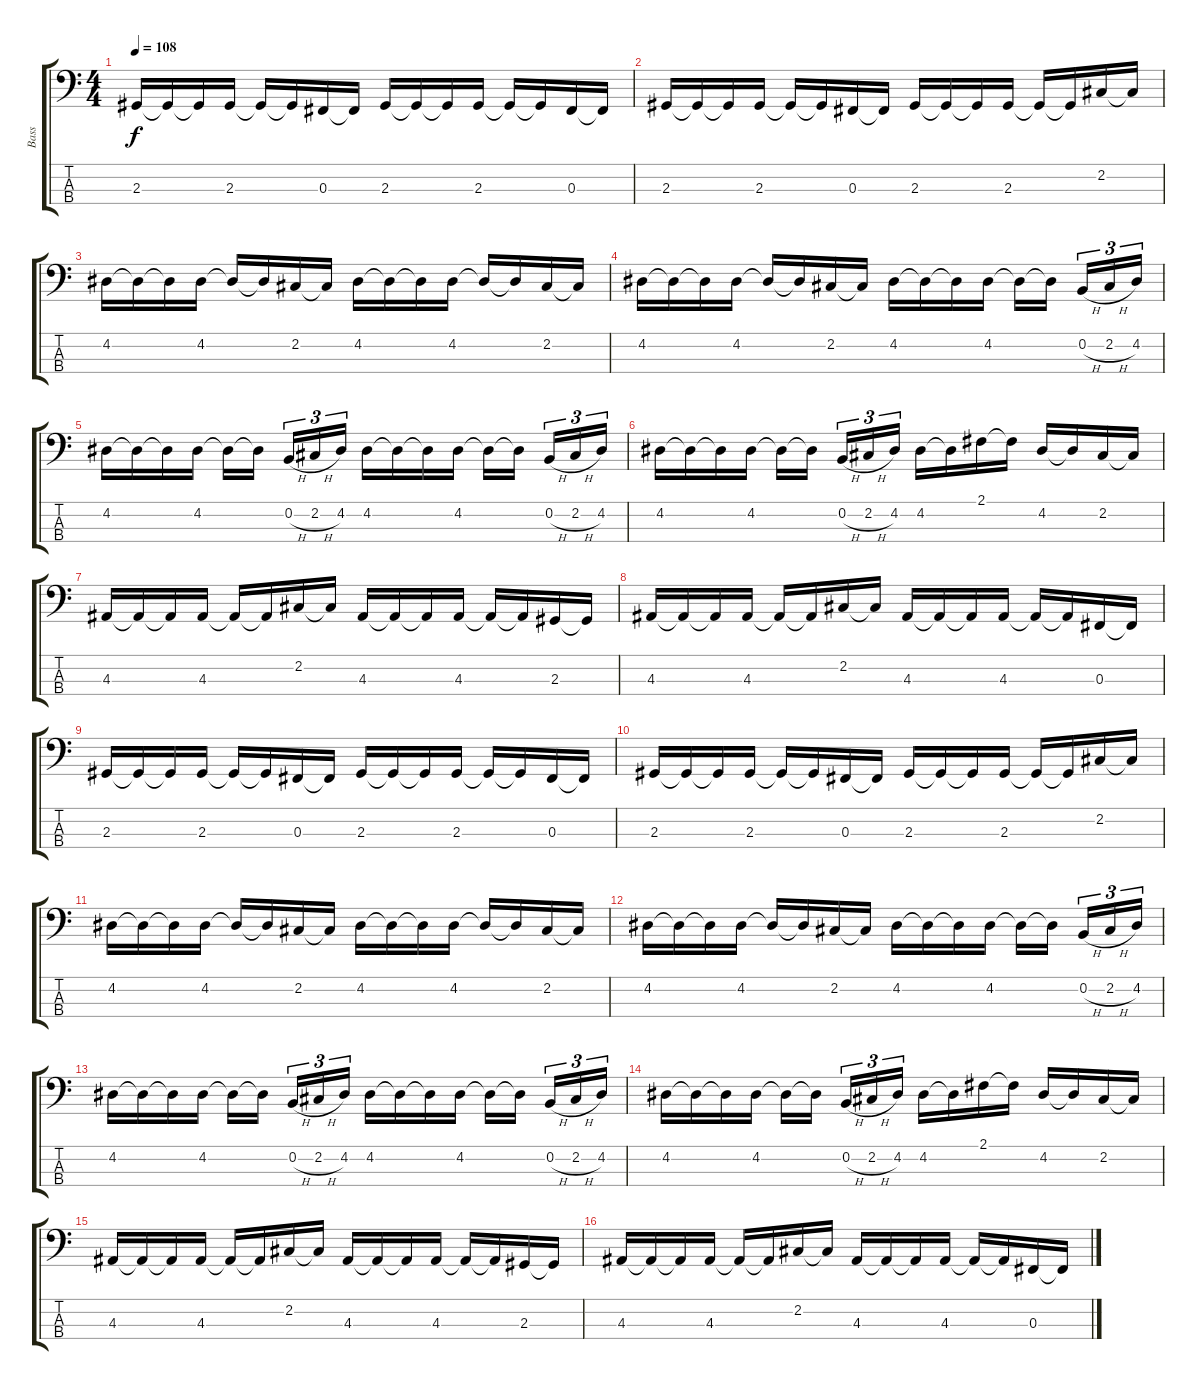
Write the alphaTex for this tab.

\track ("Bass" "Bass") {instrument electricbassfinger}
\staff {score tabs}
\tuning (E2 B1 Gb1 Bb0) {hide}
\ts (4 4)
\tempo 108
\clef f4
\ks c
2.3.16{dy f} 2.3{t}.16 2.3{t}.16 2.3.16 2.3{t}.16 2.3{t}.16 0.3.16 0.3{t}.16 2.3.16 2.3{t}.16 2.3{t}.16 2.3.16 2.3{t}.16 2.3{t}.16 0.3.16 0.3{t}.16 |
2.3.16 2.3{t}.16 2.3{t}.16 2.3.16 2.3{t}.16 2.3{t}.16 0.3.16 0.3{t}.16 2.3.16 2.3{t}.16 2.3{t}.16 2.3.16 2.3{t}.16 2.3{t}.16 2.2.16 2.2{t}.16 |
4.2.16 4.2{t}.16 4.2{t}.16 4.2.16 4.2{t}.16 4.2{t}.16 2.2.16 2.2{t}.16 4.2.16 4.2{t}.16 4.2{t}.16 4.2.16 4.2{t}.16 4.2{t}.16 2.2.16 2.2{t}.16 |
4.2.16 4.2{t}.16 4.2{t}.16 4.2.16 4.2{t}.16 4.2{t}.16 2.2.16 2.2{t}.16 4.2.16 4.2{t}.16 4.2{t}.16 4.2.16 4.2{t}.16 4.2{t}.16{beam splitsecondary} 0.2{h}.16{tu (3 2)} 2.2{h}.16{tu (3 2)} 4.2.16{tu (3 2)} |
4.2.16 4.2{t}.16 4.2{t}.16 4.2.16 4.2{t}.16 4.2{t}.16{beam splitsecondary} 0.2{h}.16{tu (3 2)} 2.2{h}.16{tu (3 2)} 4.2.16{tu (3 2)} 4.2.16 4.2{t}.16 4.2{t}.16 4.2.16 4.2{t}.16 4.2{t}.16{beam splitsecondary} 0.2{h}.16{tu (3 2)} 2.2{h}.16{tu (3 2)} 4.2.16{tu (3 2)} |
4.2.16 4.2{t}.16 4.2{t}.16 4.2.16 4.2{t}.16 4.2{t}.16{beam splitsecondary} 0.2{h}.16{tu (3 2)} 2.2{h}.16{tu (3 2)} 4.2.16{tu (3 2)} 4.2.16 4.2{t}.16 2.1.16 2.1{t}.16 4.2.16 4.2{t}.16 2.2.16 2.2{t}.16 |
4.3.16 4.3{t}.16 4.3{t}.16 4.3.16 4.3{t}.16 4.3{t}.16 2.2.16 2.2{t}.16 4.3.16 4.3{t}.16 4.3{t}.16 4.3.16 4.3{t}.16 4.3{t}.16 2.3.16 2.3{t}.16 |
4.3.16 4.3{t}.16 4.3{t}.16 4.3.16 4.3{t}.16 4.3{t}.16 2.2.16 2.2{t}.16 4.3.16 4.3{t}.16 4.3{t}.16 4.3.16 4.3{t}.16 4.3{t}.16 0.3.16 0.3{t}.16 |
2.3.16 2.3{t}.16 2.3{t}.16 2.3.16 2.3{t}.16 2.3{t}.16 0.3.16 0.3{t}.16 2.3.16 2.3{t}.16 2.3{t}.16 2.3.16 2.3{t}.16 2.3{t}.16 0.3.16 0.3{t}.16 |
2.3.16 2.3{t}.16 2.3{t}.16 2.3.16 2.3{t}.16 2.3{t}.16 0.3.16 0.3{t}.16 2.3.16 2.3{t}.16 2.3{t}.16 2.3.16 2.3{t}.16 2.3{t}.16 2.2.16 2.2{t}.16 |
4.2.16 4.2{t}.16 4.2{t}.16 4.2.16 4.2{t}.16 4.2{t}.16 2.2.16 2.2{t}.16 4.2.16 4.2{t}.16 4.2{t}.16 4.2.16 4.2{t}.16 4.2{t}.16 2.2.16 2.2{t}.16 |
4.2.16 4.2{t}.16 4.2{t}.16 4.2.16 4.2{t}.16 4.2{t}.16 2.2.16 2.2{t}.16 4.2.16 4.2{t}.16 4.2{t}.16 4.2.16 4.2{t}.16 4.2{t}.16{beam splitsecondary} 0.2{h}.16{tu (3 2)} 2.2{h}.16{tu (3 2)} 4.2.16{tu (3 2)} |
4.2.16 4.2{t}.16 4.2{t}.16 4.2.16 4.2{t}.16 4.2{t}.16{beam splitsecondary} 0.2{h}.16{tu (3 2)} 2.2{h}.16{tu (3 2)} 4.2.16{tu (3 2)} 4.2.16 4.2{t}.16 4.2{t}.16 4.2.16 4.2{t}.16 4.2{t}.16{beam splitsecondary} 0.2{h}.16{tu (3 2)} 2.2{h}.16{tu (3 2)} 4.2.16{tu (3 2)} |
4.2.16 4.2{t}.16 4.2{t}.16 4.2.16 4.2{t}.16 4.2{t}.16{beam splitsecondary} 0.2{h}.16{tu (3 2)} 2.2{h}.16{tu (3 2)} 4.2.16{tu (3 2)} 4.2.16 4.2{t}.16 2.1.16 2.1{t}.16 4.2.16 4.2{t}.16 2.2.16 2.2{t}.16 |
4.3.16 4.3{t}.16 4.3{t}.16 4.3.16 4.3{t}.16 4.3{t}.16 2.2.16 2.2{t}.16 4.3.16 4.3{t}.16 4.3{t}.16 4.3.16 4.3{t}.16 4.3{t}.16 2.3.16 2.3{t}.16 |
4.3.16 4.3{t}.16 4.3{t}.16 4.3.16 4.3{t}.16 4.3{t}.16 2.2.16 2.2{t}.16 4.3.16 4.3{t}.16 4.3{t}.16 4.3.16 4.3{t}.16 4.3{t}.16 0.3.16 0.3{t}.16
